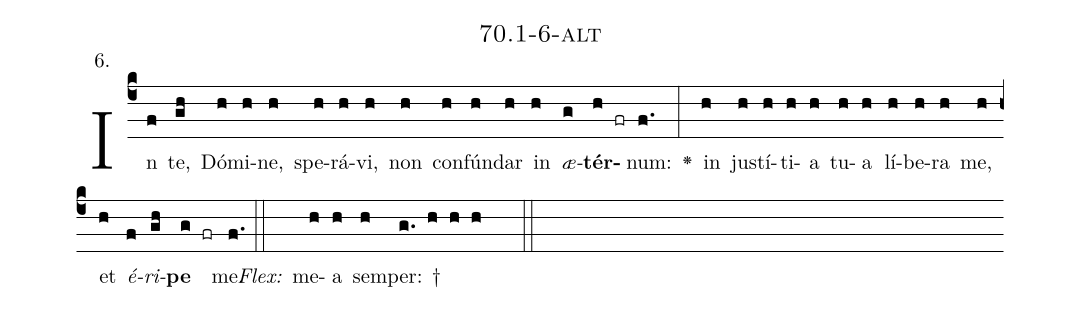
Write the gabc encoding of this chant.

name: 70.1-6-alt;
annotation: 6.;
%%
(c4)In(f) te,(gh) Dó(h)mi(h)ne,(h) spe(h)rá(h)vi,(h) non(h) con(h)fún(h)dar(h) in(h) <i>æ</i>(g)<b>tér</b>(h fr)num:(f.) <v>\greheightstar</v>(:) in(h) jus(h)tí(h)ti(h)a(h) tu(h)a(h) lí(h)be(h)ra(h) me,(h) et(h) <i>é</i>(f)<i>ri</i>(gh)<b>pe</b>(g fr) me.(f.) (::)
<i>Flex:</i>()  me(h)a(h) sem(h)per: †(g. h h h  ::)

%E(h) u(h) o(f) u(gh) a(g) e.(f.) (::)
